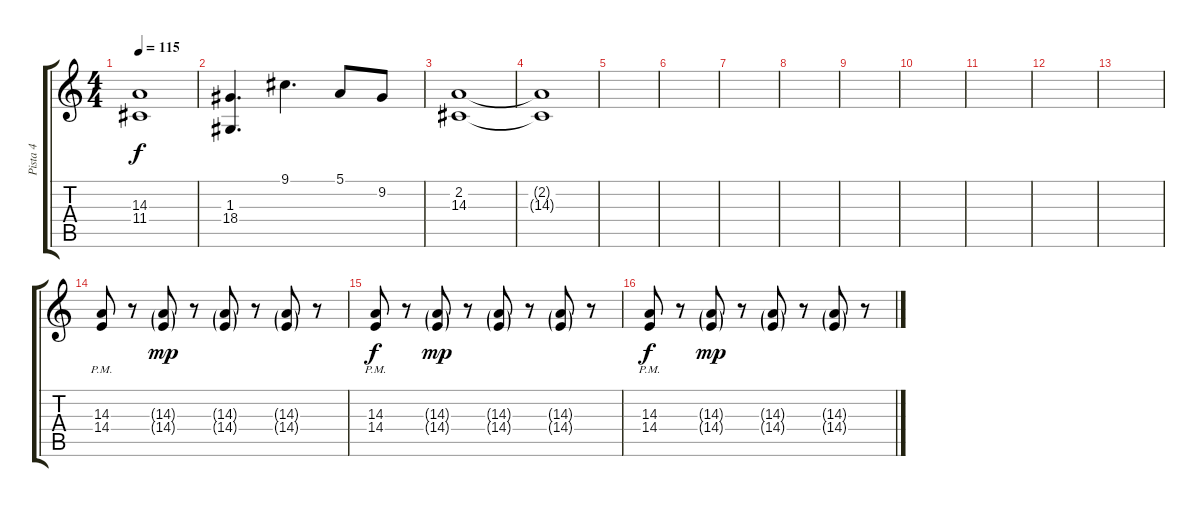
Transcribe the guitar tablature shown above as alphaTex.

\track ("Pista 4" "Pista 4") {instrument tremolostrings}
\staff {score tabs}
\tuning (E4 B3 G3 D3 A2 E2) {hide}
\ts (4 4)
\tempo 115
\clef g2
\ks c
(14.3 11.4).1{dy f} |
(1.3 18.4).4{d} 9.1.4{d} 5.1.8 9.2.8 |
(2.2 14.3).1 |
(2.2{t} 14.3{t}).1 |
|
|
|
|
|
|
|
|
|
(14.3{pm} 14.4).8{volume 13} r.8 (14.3{g} 14.4{g}).8{dy mp volume 16} r.8 (14.3{g} 14.4{g}).8 r.8 (14.3{g} 14.4{g}).8 r.8 |
(14.3{pm} 14.4).8{dy f volume 13} r.8 (14.3{g} 14.4{g}).8{dy mp volume 16} r.8 (14.3{g} 14.4{g}).8 r.8 (14.3{g} 14.4{g}).8 r.8 |
(14.3{pm} 14.4).8{dy f volume 13} r.8 (14.3{g} 14.4{g}).8{dy mp volume 16} r.8 (14.3{g} 14.4{g}).8 r.8 (14.3{g} 14.4{g}).8 r.8
